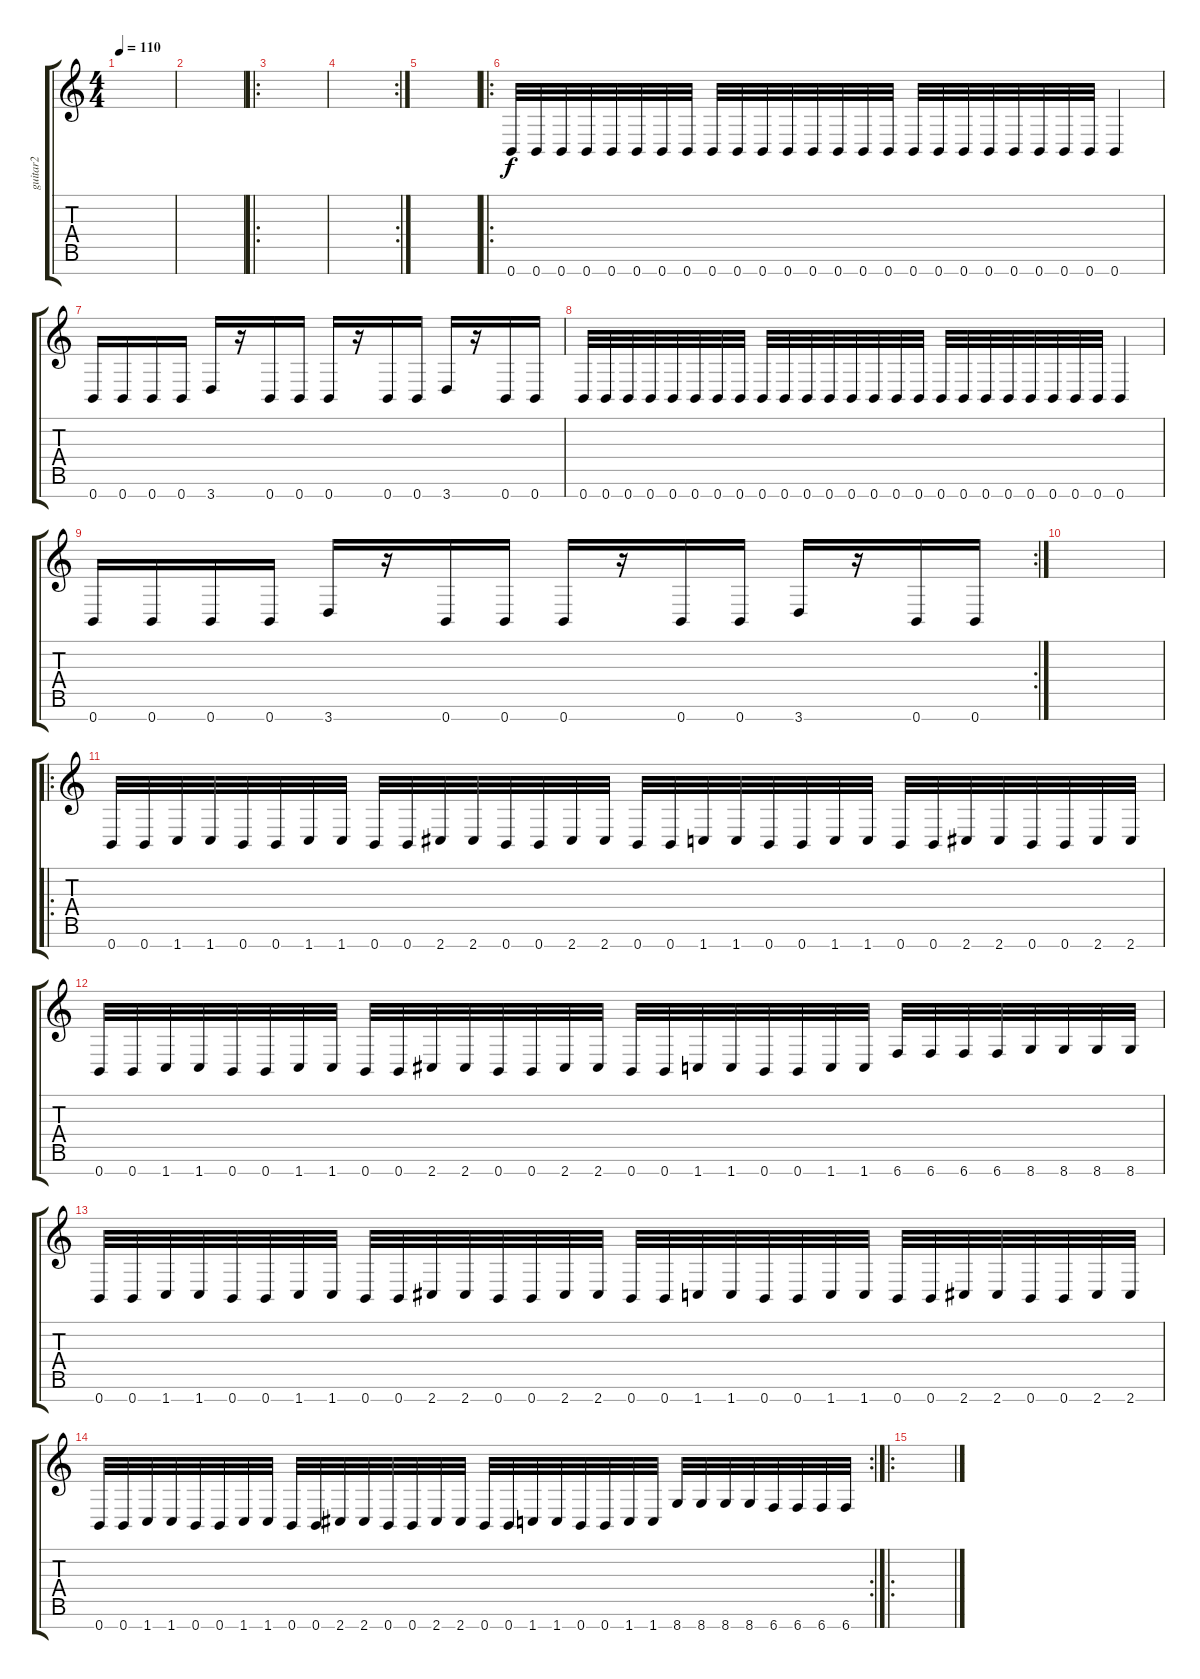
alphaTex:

\track ("guitar2" "guitar2") {instrument distortionguitar}
\staff {score tabs}
\tuning (E4 B3 G3 D3 A2 E2 B1) {hide}
\ts (4 4)
\tempo 110
\clef g2
\ks c
|
|
\ro
|
\rc 2
|
|
\ro
0.7.32 0.7.32 0.7.32 0.7.32 0.7.32 0.7.32 0.7.32 0.7.32 0.7.32 0.7.32 0.7.32 0.7.32 0.7.32 0.7.32 0.7.32 0.7.32 0.7.32 0.7.32 0.7.32 0.7.32 0.7.32 0.7.32 0.7.32 0.7.32 0.7.4 |
0.7.16 0.7.16 0.7.16 0.7.16 3.7.16 r.16 0.7.16 0.7.16 0.7.16 r.16 0.7.16 0.7.16 3.7.16 r.16 0.7.16 0.7.16 |
0.7.32 0.7.32 0.7.32 0.7.32 0.7.32 0.7.32 0.7.32 0.7.32 0.7.32 0.7.32 0.7.32 0.7.32 0.7.32 0.7.32 0.7.32 0.7.32 0.7.32 0.7.32 0.7.32 0.7.32 0.7.32 0.7.32 0.7.32 0.7.32 0.7.4 |
\rc 2
0.7.16 0.7.16 0.7.16 0.7.16 3.7.16 r.16 0.7.16 0.7.16 0.7.16 r.16 0.7.16 0.7.16 3.7.16 r.16 0.7.16 0.7.16 |
|
\ro
0.7.32 0.7.32 1.7.32 1.7.32 0.7.32 0.7.32 1.7.32 1.7.32 0.7.32 0.7.32 2.7.32 2.7.32 0.7.32 0.7.32 2.7.32 2.7.32 0.7.32 0.7.32 1.7.32 1.7.32 0.7.32 0.7.32 1.7.32 1.7.32 0.7.32 0.7.32 2.7.32 2.7.32 0.7.32 0.7.32 2.7.32 2.7.32 |
0.7.32 0.7.32 1.7.32 1.7.32 0.7.32 0.7.32 1.7.32 1.7.32 0.7.32 0.7.32 2.7.32 2.7.32 0.7.32 0.7.32 2.7.32 2.7.32 0.7.32 0.7.32 1.7.32 1.7.32 0.7.32 0.7.32 1.7.32 1.7.32 6.7.32 6.7.32 6.7.32 6.7.32 8.7.32 8.7.32 8.7.32 8.7.32 |
0.7.32 0.7.32 1.7.32 1.7.32 0.7.32 0.7.32 1.7.32 1.7.32 0.7.32 0.7.32 2.7.32 2.7.32 0.7.32 0.7.32 2.7.32 2.7.32 0.7.32 0.7.32 1.7.32 1.7.32 0.7.32 0.7.32 1.7.32 1.7.32 0.7.32 0.7.32 2.7.32 2.7.32 0.7.32 0.7.32 2.7.32 2.7.32 |
\rc 2
0.7.32 0.7.32 1.7.32 1.7.32 0.7.32 0.7.32 1.7.32 1.7.32 0.7.32 0.7.32 2.7.32 2.7.32 0.7.32 0.7.32 2.7.32 2.7.32 0.7.32 0.7.32 1.7.32 1.7.32 0.7.32 0.7.32 1.7.32 1.7.32 8.7.32 8.7.32 8.7.32 8.7.32 6.7.32 6.7.32 6.7.32 6.7.32 |
\ro
